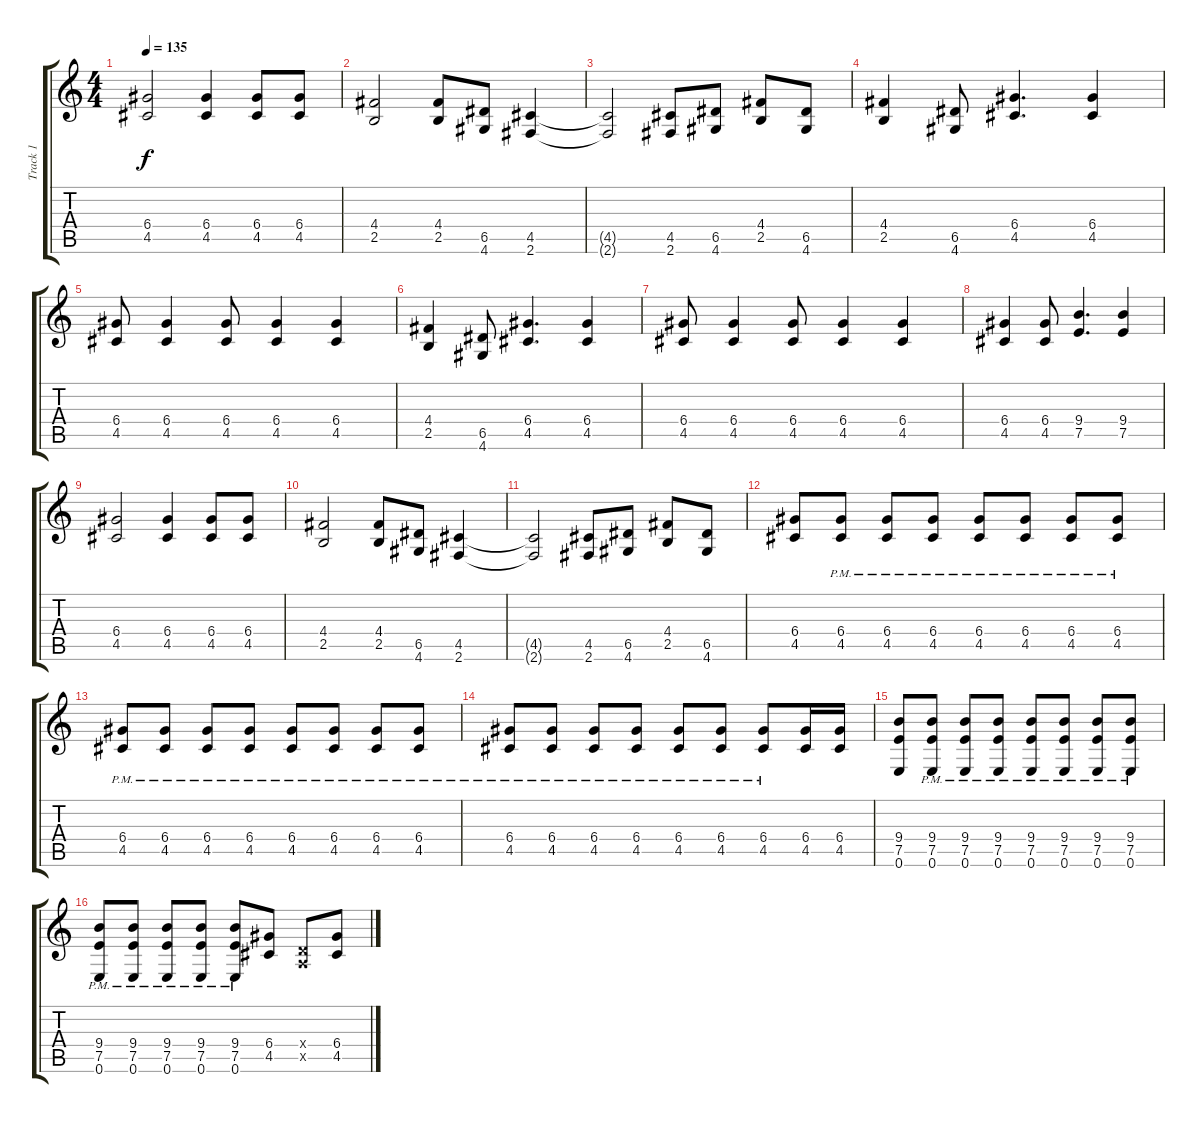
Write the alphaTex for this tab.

\track ("Track 1" "Track 1") {instrument distortionguitar}
\staff {score tabs}
\tuning (E4 B3 G3 D3 A2 E2) {hide}
\ts (4 4)
\tempo 135
\clef g2
\ks c
(6.4 4.5).2{dy f} (6.4 4.5).4 (6.4 4.5).8 (6.4 4.5).8 |
(4.4 2.5).2 (4.4 2.5).8 (6.5 4.6).8 (4.5 2.6).4 |
(4.5{t} 2.6{t}).2 (4.5 2.6).8 (6.5 4.6).8 (4.4 2.5).8 (6.5 4.6).8 |
(4.4 2.5).4 (6.5 4.6).8 (6.4 4.5).4{d} (6.4 4.5).4 |
(6.4 4.5).8 (6.4 4.5).4 (6.4 4.5).8 (6.4 4.5).4 (6.4 4.5).4 |
(4.4 2.5).4 (6.5 4.6).8 (6.4 4.5).4{d} (6.4 4.5).4 |
(6.4 4.5).8 (6.4 4.5).4 (6.4 4.5).8 (6.4 4.5).4 (6.4 4.5).4 |
(6.4 4.5).4 (6.4 4.5).8 (9.4 7.5).4{d} (9.4 7.5).4 |
(6.4 4.5).2 (6.4 4.5).4 (6.4 4.5).8 (6.4 4.5).8 |
(4.4 2.5).2 (4.4 2.5).8 (6.5 4.6).8 (4.5 2.6).4 |
(4.5{t} 2.6{t}).2 (4.5 2.6).8 (6.5 4.6).8 (4.4 2.5).8 (6.5 4.6).8 |
(6.4 4.5).8 (6.4{pm} 4.5{pm}).8 (6.4{pm} 4.5{pm}).8 (6.4{pm} 4.5{pm}).8 (6.4{pm} 4.5{pm}).8 (6.4{pm} 4.5{pm}).8 (6.4{pm} 4.5{pm}).8 (6.4{pm} 4.5{pm}).8 |
(6.4{pm} 4.5{pm}).8 (6.4{pm} 4.5{pm}).8 (6.4{pm} 4.5{pm}).8 (6.4{pm} 4.5{pm}).8 (6.4{pm} 4.5{pm}).8 (6.4{pm} 4.5{pm}).8 (6.4{pm} 4.5{pm}).8 (6.4{pm} 4.5{pm}).8 |
(6.4{pm} 4.5{pm}).8 (6.4{pm} 4.5{pm}).8 (6.4{pm} 4.5{pm}).8 (6.4{pm} 4.5{pm}).8 (6.4{pm} 4.5{pm}).8 (6.4{pm} 4.5{pm}).8 (6.4{pm} 4.5{pm}).8 (6.4 4.5).16 (6.4 4.5).16 |
(9.4 7.5 0.6).8 (9.4{pm} 7.5{pm} 0.6{pm}).8 (9.4{pm} 7.5{pm} 0.6{pm}).8 (9.4{pm} 7.5{pm} 0.6{pm}).8 (9.4{pm} 7.5{pm} 0.6{pm}).8 (9.4{pm} 7.5{pm} 0.6{pm}).8 (9.4{pm} 7.5{pm} 0.6{pm}).8 (9.4{pm} 7.5{pm} 0.6{pm}).8 |
(9.4{pm} 7.5{pm} 0.6{pm}).8 (9.4{pm} 7.5{pm} 0.6{pm}).8 (9.4{pm} 7.5{pm} 0.6{pm}).8 (9.4{pm} 7.5{pm} 0.6{pm}).8 (9.4{pm} 7.5{pm} 0.6{pm}).8 (6.4 4.5).8 (0.4{x} 0.5{x}).8 (6.4 4.5).8
